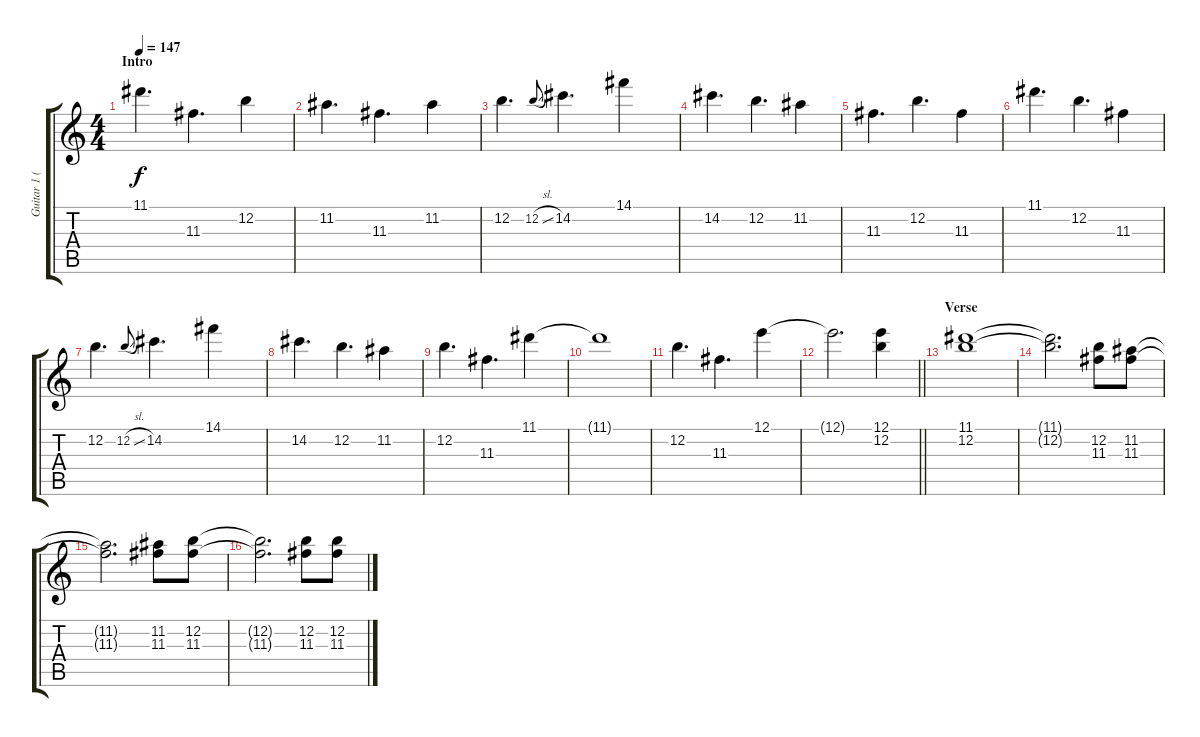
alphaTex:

\track ("Guitar 1 (Kita)" "Guitar 1 (") {instrument acousticguitarnylon}
\staff {score tabs}
\tuning (E4 B3 G3 D3 A2 E2) {hide}
\ts (4 4)
\section ("" "Intro")
\tempo 147
\clef g2
\ks c
11.1.4{d dy f instrument acousticguitarnylon} 11.3.4{d} 12.2.4 |
11.2.4{d} 11.3.4{d} 11.2.4 |
12.2.4{d} 12.2{sl}.8{gr onbeat} 14.2.4{d} 14.1.4 |
14.2.4{d} 12.2.4{d} 11.2.4 |
11.3.4{d} 12.2.4{d} 11.3.4 |
11.1.4{d} 12.2.4{d} 11.3.4 |
12.2.4{d} 12.2{sl}.8{gr onbeat} 14.2.4{d} 14.1.4 |
14.2.4{d} 12.2.4{d} 11.2.4 |
12.2.4{d} 11.3.4{d} 11.1.4 |
11.1{t}.1 |
12.2.4{d} 11.3.4{d} 12.1.4 |
\barLineRight lightlight
12.1{t}.2{d} (12.1 12.2).4 |
\section ("" "Verse")
(11.1 12.2).1 |
(11.1{t} 12.2{t}).2{d} (12.2 11.3).8 (11.2 11.3).8 |
(11.2{t} 11.3{t}).2{d} (11.2 11.3).8 (12.2 11.3).8 |
(12.2{t} 11.3{t}).2{d} (12.2 11.3).8 (12.2 11.3).8
